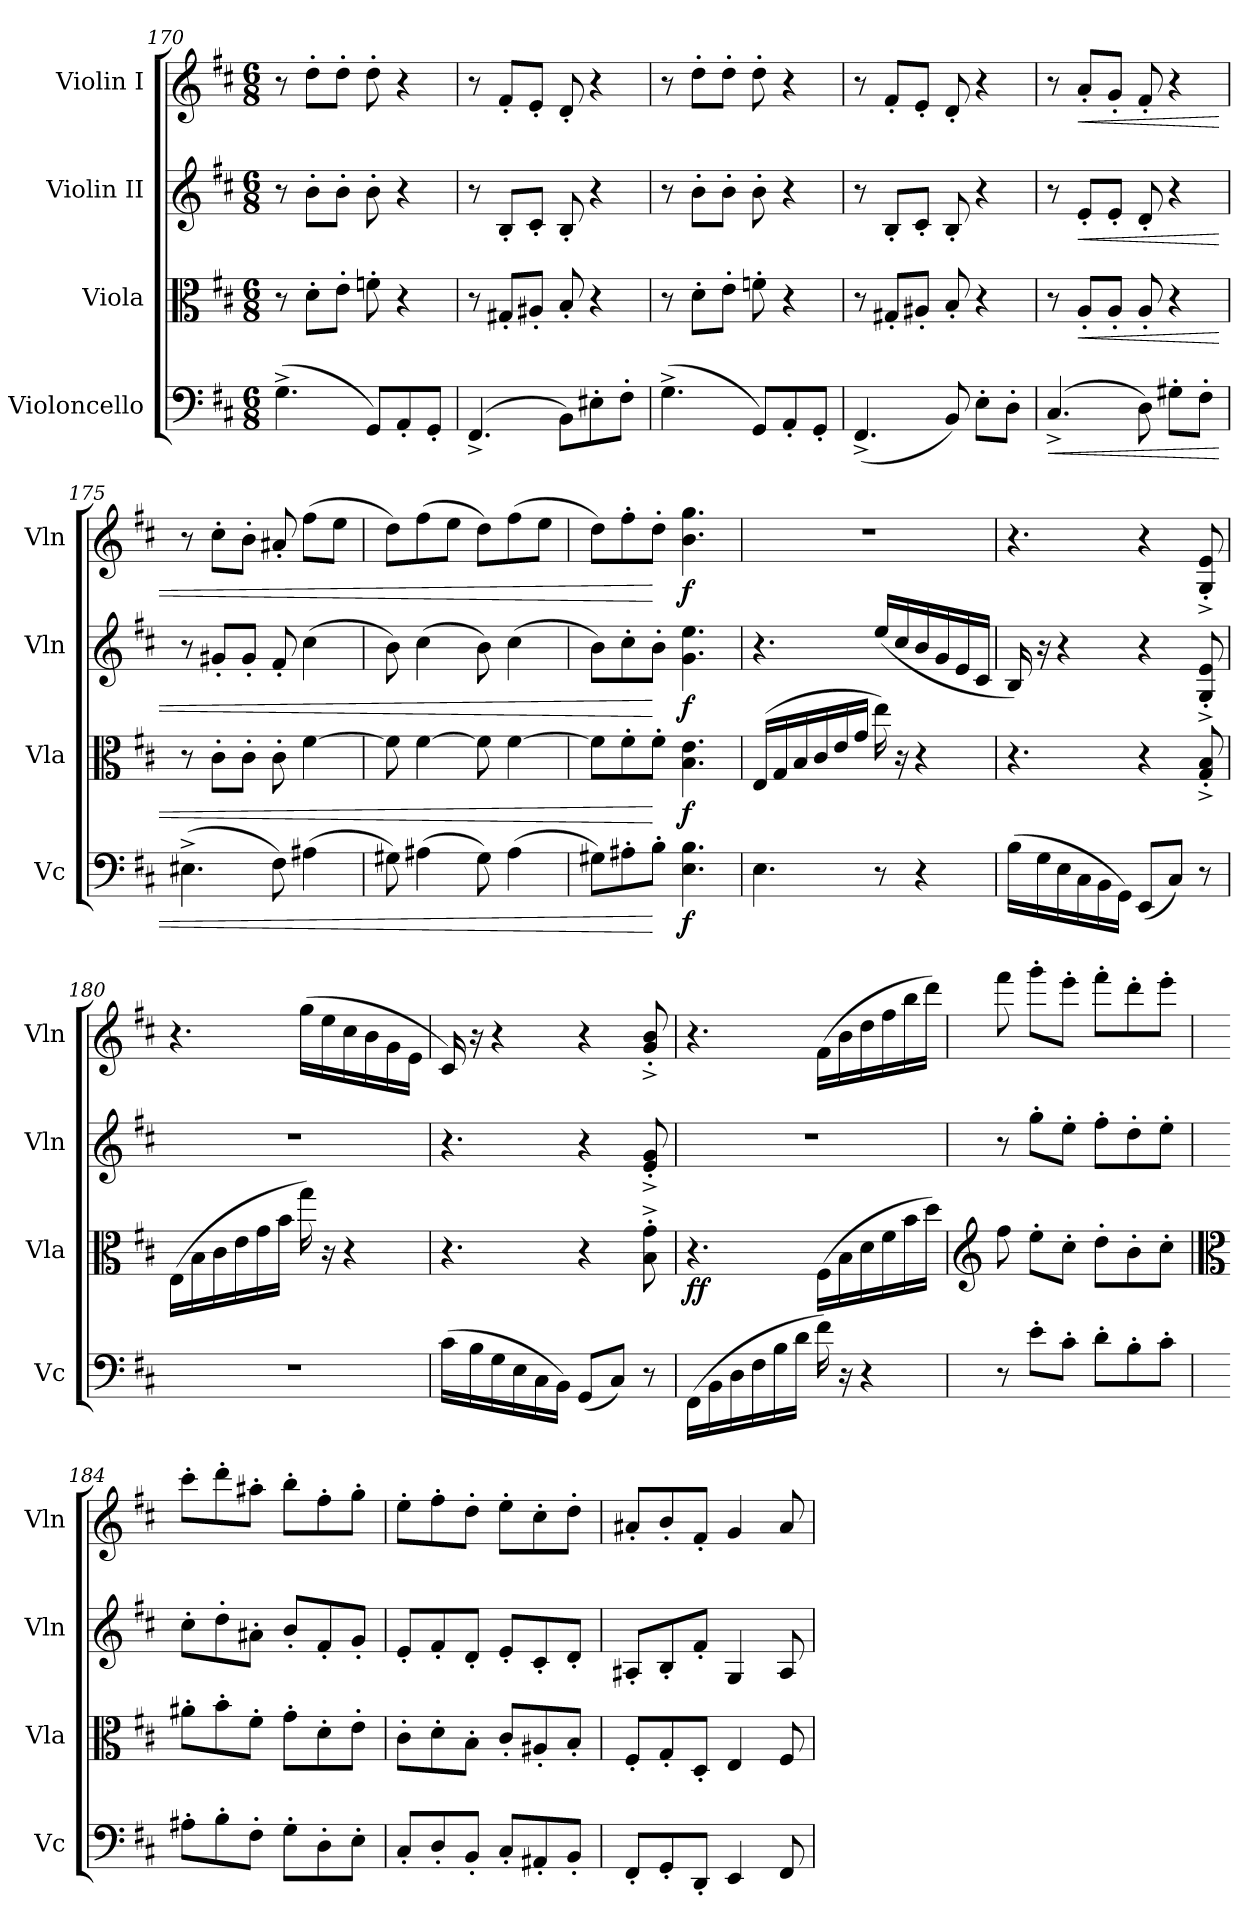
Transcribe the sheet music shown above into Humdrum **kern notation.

**kern	**dynam	**kern	**dynam	**kern	**dynam	**kern	**dynam
*part4	*part4	*part3	*part3	*part2	*part2	*part1	*part1
*staff4	*staff4	*staff3	*staff3	*staff2	*staff2	*staff1	*staff1
*I"Violoncello	*	*I"Viola	*	*I"Violin II	*	*I"Violin I	*
*I'Vc	*	*I'Vla	*	*I'Vln	*	*I'Vln	*
*clefF4	*	*clefC3	*	*clefG2	*	*clefG2	*
*k[f#c#]	*	*k[f#c#]	*	*k[f#c#]	*	*k[f#c#]	*
*M6/8	*	*M6/8	*	*M6/8	*	*M6/8	*
=170	=170	=170	=170	=170	=170	=170	=170
(4.G^\	.	8r	.	8r	.	8r	.
.	.	8d'\L	.	8b'\L	.	8dd'\L	.
.	.	8e'\J	.	8b'\J	.	8dd'\J	.
8GG/L)	.	8fn'\	.	8b'\	.	8dd'\	.
8AA'/	.	4r	.	4r	.	4r	.
8GG'/J	.	.	.	.	.	.	.
!!LO:PB:g=z
=171	=171	=171	=171	=171	=171	=171	=171
(4.FF#^/	.	8r	.	8r	.	8r	.
.	.	8G#X'/L	.	8B'/L	.	8f#'/L	.
.	.	8A#X'/J	.	8c#'/J	.	8e'/J	.
8BB\L)	.	8B'/	.	8B'/	.	8d'/	.
8E#X'\	.	4r	.	4r	.	4r	.
8F#'\J	.	.	.	.	.	.	.
=172	=172	=172	=172	=172	=172	=172	=172
(4.G^\	.	8r	.	8r	.	8r	.
.	.	8d'\L	.	8b'\L	.	8dd'\L	.
.	.	8e'\J	.	8b'\J	.	8dd'\J	.
8GG/L)	.	8fn'\	.	8b'\	.	8dd'\	.
8AA'/	.	4r	.	4r	.	4r	.
8GG'/J	.	.	.	.	.	.	.
=173	=173	=173	=173	=173	=173	=173	=173
(4.FF#^/	.	8r	.	8r	.	8r	.
.	.	8G#X'/L	.	8B'/L	.	8f#'/L	.
.	.	8A#X'/J	.	8c#'/J	.	8e'/J	.
8BB/)	.	8B'/	.	8B'/	.	8d'/	.
8E'\L	.	4r	.	4r	.	4r	.
8D'\J	.	.	.	.	.	.	.
=174	=174	=174	=174	=174	=174	=174	=174
!	!LO:HP:b	!	!	!	!	!	!
(4.C#^/	<	8r	.	8r	.	8r	.
!	!	!	!LO:HP:b	!	!LO:HP:b	!	!LO:HP:b
.	.	8A'/L	<	8e'/L	<	8a'/L	<
.	.	8A'/J	.	8e'/J	.	8g'/J	.
8D\)	.	8A'/	.	8d'/	.	8f#'/	.
8G#X'\L	.	4r	.	4r	.	4r	.
8F#'\J	.	.	.	.	.	.	.
=175	=175	=175	=175	=175	=175	=175	=175
(4.E#X^\	.	8r	.	8r	.	8r	.
.	.	8c#'\L	.	8g#X'/L	.	8cc#'\L	.
.	.	8c#'\J	.	8g#'/J	.	8b'\J	.
8F#\)	.	8c#'\	.	8f#'/	.	8a#X'/	.
(4A#X\	.	[4f#\	.	(4cc#\	.	(8ff#\L	.
.	.	.	.	.	.	8ee\J	.
!!LO:LB:g=z
=176	=176	=176	=176	=176	=176	=176	=176
8G#X\)	.	8f#\]	.	8b\)	.	8dd\L)	.
(4A#X\	.	[4f#\	.	(4cc#\	.	(8ff#\	.
.	.	.	.	.	.	8ee\J	.
8G#\)	.	8f#\]	.	8b\)	.	8dd\L)	.
(4A#\	.	[4f#\	.	(4cc#\	.	(8ff#\	.
.	.	.	.	.	.	8ee\J	.
=177	=177	=177	=177	=177	=177	=177	=177
8G#X\L)	.	8f#\L]	.	8b\L)	.	8dd\L)	.
8A#X'\	.	8f#'\	.	8cc#'\	.	8ff#'\	.
8B'\J	[	8f#'\J	[	8b'\J	[	8dd'\J	[
!	!LO:DY:b	!	!LO:DY:b	!	!LO:DY:b	!	!LO:DY:b
4.E\ 4.B\	f	4.B\ 4.e\	f	4.g\ 4.ee\	f	4.b\ 4.gg\	f
=178	=178	=178	=178	=178	=178	=178	=178
4.E\	.	(16E/LL	.	4.r	.	2.r	.
.	.	16G/	.	.	.	.	.
.	.	16B/	.	.	.	.	.
.	.	16c#/	.	.	.	.	.
.	.	16e/	.	.	.	.	.
.	.	16g/JJ	.	.	.	.	.
8r	.	16ee\)	.	(16ee/LL	.	.	.
.	.	16r	.	16cc#/	.	.	.
4r	.	4r	.	16b/	.	.	.
.	.	.	.	16g/	.	.	.
.	.	.	.	16e/	.	.	.
.	.	.	.	16c#/JJ	.	.	.
=179	=179	=179	=179	=179	=179	=179	=179
(16B\LL	.	4.r	.	16B/)	.	4.r	.
16G\	.	.	.	16r	.	.	.
16E\	.	.	.	4r	.	.	.
16C#\	.	.	.	.	.	.	.
16BB\	.	.	.	.	.	.	.
16GG\JJ)	.	.	.	.	.	.	.
(8EE/L	.	4r	.	4r	.	4r	.
8C#/J)	.	.	.	.	.	.	.
8r	.	8G/'^ 8B/'^	.	8G/'^ 8e/'^	.	8G/'^ 8e/'^	.
!!LO:LB:g=z
=180	=180	=180	=180	=180	=180	=180	=180
2.r	.	(16E\LL	.	2.r	.	4.r	.
.	.	16B\	.	.	.	.	.
.	.	16c#\	.	.	.	.	.
.	.	16e\	.	.	.	.	.
.	.	16g\	.	.	.	.	.
.	.	16b\JJ	.	.	.	.	.
.	.	16gg\)	.	.	.	(16gg\LL	.
.	.	16r	.	.	.	16ee\	.
.	.	4r	.	.	.	16cc#\	.
.	.	.	.	.	.	16b\	.
.	.	.	.	.	.	16g\	.
.	.	.	.	.	.	16e\JJ	.
=181	=181	=181	=181	=181	=181	=181	=181
(16c#\LL	.	4.r	.	4.r	.	16c#/)	.
16B\	.	.	.	.	.	16r	.
16G\	.	.	.	.	.	4r	.
16E\	.	.	.	.	.	.	.
16C#\	.	.	.	.	.	.	.
16BB\JJ)	.	.	.	.	.	.	.
(8GG/L	.	4r	.	4r	.	4r	.
8C#/J)	.	.	.	.	.	.	.
8r	.	8B\^' 8g\^'	.	8e/'^ 8g/'^	.	8g/'^ 8b/'^	.
=182	=182	=182	=182	=182	=182	=182	=182
!	!	!	!LO:DY:b	!	!	!	!
(16FF#\LL	.	4.r	ff	2.r	.	4.r	.
16BB\	.	.	.	.	.	.	.
16D\	.	.	.	.	.	.	.
16F#\	.	.	.	.	.	.	.
16B\	.	.	.	.	.	.	.
16d\JJ	.	.	.	.	.	.	.
16f#\)	.	(16F#\LL	.	.	.	(16f#\LL	.
16r	.	16B\	.	.	.	16b\	.
4r	.	16d\	.	.	.	16dd\	.
.	.	16f#\	.	.	.	16ff#\	.
.	.	16b\	.	.	.	16bb\	.
.	.	16dd\JJ)	.	.	.	16ddd\JJ)	.
!!LO:PB:g=z
=183	=183	=183	=183	=183	=183	=183	=183
*	*	*clefG2	*	*	*	*	*
8r	.	8ff#\	.	8r	.	8fff#\	.
8e'\L	.	8ee'\L	.	8gg'\L	.	8ggg'\L	.
8c#'\J	.	8cc#'\J	.	8ee'\J	.	8eee'\J	.
8d'\L	.	8dd'\L	.	8ff#'\L	.	8fff#'\L	.
8B'\	.	8b'\	.	8dd'\	.	8ddd'\	.
8c#'\J	.	8cc#'\J	.	8ee'\J	.	8eee'\J	.
=184	=184	=184	=184	=184	=184	=184	=184
*	*	*clefC3	*	*	*	*	*
8A#X'\L	.	8a#X'\L	.	8cc#'\L	.	8ccc#'\L	.
8B'\	.	8b'\	.	8dd'\	.	8ddd'\	.
8F#'\J	.	8f#'\J	.	8a#X'\J	.	8aa#X'\J	.
8G'\L	.	8g'\L	.	8b'/L	.	8bb'\L	.
8D'\	.	8d'\	.	8f#'/	.	8ff#'\	.
8E'\J	.	8e'\J	.	8g'/J	.	8gg'\J	.
=185	=185	=185	=185	=185	=185	=185	=185
8C#'/L	.	8c#'\L	.	8e'/L	.	8ee'\L	.
8D'/	.	8d'\	.	8f#'/	.	8ff#'\	.
8BB'/J	.	8B'\J	.	8d'/J	.	8dd'\J	.
8C#'/L	.	8c#'/L	.	8e'/L	.	8ee'\L	.
8AA#X'/	.	8A#X'/	.	8c#'/	.	8cc#'\	.
8BB'/J	.	8B'/J	.	8d'/J	.	8dd'\J	.
=186	=186	=186	=186	=186	=186	=186	=186
8FF#'/L	.	8F#'/L	.	8A#X'/L	.	8a#X'/L	.
8GG'/	.	8G'/	.	8B'/	.	8b'/	.
8DD'/J	.	8D'/J	.	8f#'/J	.	8f#'/J	.
4EE/	.	4E/	.	4G/	.	4g/	.
8FF#/	.	8F#/	.	8A#/	.	8a#/	.
=	=	=	=	=	=	=	=
*-	*-	*-	*-	*-	*-	*-	*-
